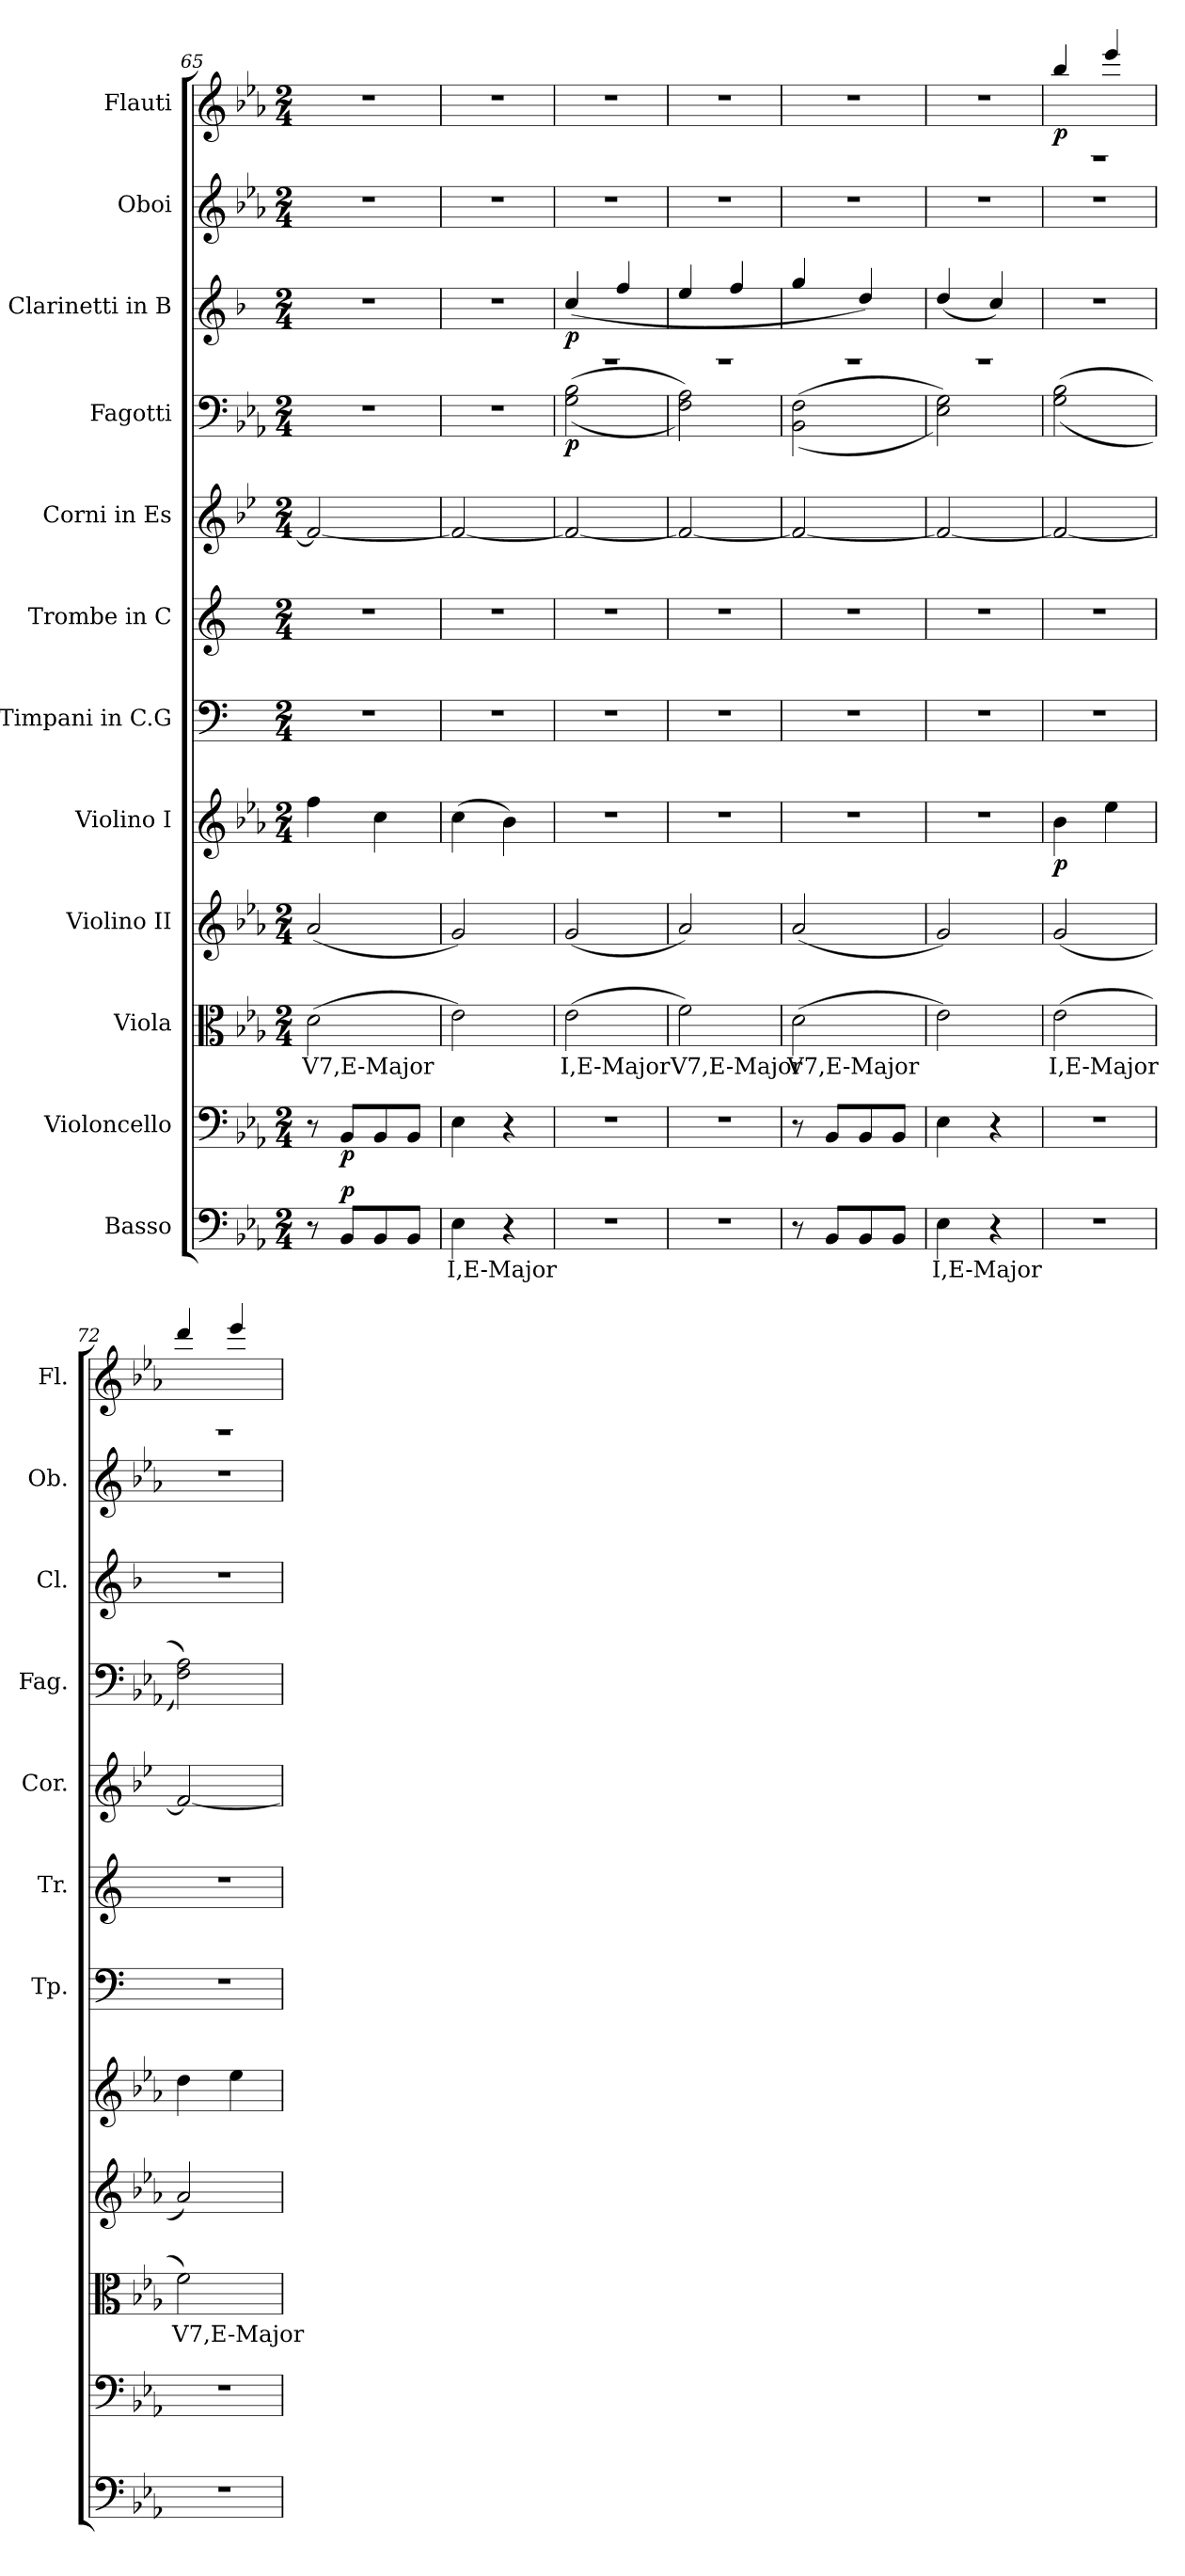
**kern	**text	**dynam	**kern	**dynam	**kern	**text	**kern	**kern	**dynam	**kern	**kern	**kern	**kern	**dynam	**kern	**dynam	**kern	**kern	**dynam
*part12	*part12	*part12	*part11	*part11	*part10	*part10	*part9	*part8	*part8	*part7	*part6	*part5	*part4	*part4	*part3	*part3	*part2	*part1	*part1
*staff12	*staff12	*staff12	*staff11	*staff11	*staff10	*staff10	*staff9	*staff8	*staff8	*staff7	*staff6	*staff5	*staff4	*staff4	*staff3	*staff3	*staff2	*staff1	*staff1
*I"Basso	*	*	*I"Violoncello	*	*I"Viola	*	*I"Violino II	*I"Violino I	*	*I"Timpani in C.G	*I"Trombe in C	*I"Corni in Es	*I"Fagotti	*	*I"Clarinetti in B	*	*I"Oboi	*I"Flauti	*
*	*	*	*	*	*	*	*	*	*	*I'Tp.	*I'Tr.	*I'Cor.	*I'Fag.	*	*I'Cl.	*	*I'Ob.	*I'Fl.	*
*clefF4	*	*	*clefF4	*	*clefC3	*	*clefG2	*clefG2	*	*clefF4	*clefG2	*clefG2	*clefF4	*	*clefG2	*	*clefG2	*clefG2	*
*ITrd7c12	*	*	*	*	*	*	*	*	*	*	*	*ITrd4c7	*	*	*ITrd1c2	*	*	*	*
*k[b-e-a-]	*	*	*k[b-e-a-]	*	*k[b-e-a-]	*	*k[b-e-a-]	*k[b-e-a-]	*	*k[]	*k[]	*k[b-e-a-]	*k[b-e-a-]	*	*k[b-e-a-]	*	*k[b-e-a-]	*k[b-e-a-]	*
*M2/4	*	*	*M2/4	*	*M2/4	*	*M2/4	*M2/4	*	*M2/4	*M2/4	*M2/4	*M2/4	*	*M2/4	*	*M2/4	*M2/4	*
=65	=65	=65	=65	=65	=65	=65	=65	=65	=65	=65	=65	=65	=65	=65	=65	=65	=65	=65	=65
8r	.	.	8r	.	(2d\	V7,E-Major	(2a-/	4ff\	.	2r	2r	2B-/_	2r	.	2r	.	2r	2r	.
!	!	!LO:DY:b	!	!LO:DY:b	!	!	!	!	!	!	!	!	!	!	!	!	!	!	!
8BBB-/L	.	p	8BB-/L	p	.	.	.	.	.	.	.	.	.	.	.	.	.	.	.
8BBB-/	.	.	8BB-/	.	.	.	.	4cc\	.	.	.	.	.	.	.	.	.	.	.
8BBB-/J	.	.	8BB-/J	.	.	.	.	.	.	.	.	.	.	.	.	.	.	.	.
!!LO:PB:g=z
=66	=66	=66	=66	=66	=66	=66	=66	=66	=66	=66	=66	=66	=66	=66	=66	=66	=66	=66	=66
4EE-\	I,E-Major	.	4E-\	.	2e-\)	.	2g/)	(4cc\	.	2r	2r	2B-/_	2r	.	2r	.	2r	2r	.
4r	.	.	4r	.	.	.	.	4b-\)	.	.	.	.	.	.	.	.	.	.	.
=67	=67	=67	=67	=67	=67	=67	=67	=67	=67	=67	=67	=67	=67	=67	=67	=67	=67	=67	=67
*	*	*	*	*	*	*	*	*	*	*	*	*	*	*	*^	*	*	*	*
!	!	!	!	!	!	!	!	!	!	!	!	!	!	!LO:DY:b	!	!	!LO:DY:b	!	!	!
2r	.	.	2r	.	(2e-\	I,E-Major	(2g/	2r	.	2r	2r	2B-/_	((2G\ 2B-\	p	2rF	(4b-/	p	2r	2r	.
.	.	.	.	.	.	.	.	.	.	.	.	.	.	.	.	4ee-/	.	.	.	.
=68	=68	=68	=68	=68	=68	=68	=68	=68	=68	=68	=68	=68	=68	=68	=68	=68	=68	=68	=68	=68
2r	.	.	2r	.	2f\)	V7,E-Major	2a-/)	2r	.	2r	2r	2B-/_	2F\ 2A-\))	.	2rF	4dd/	.	2r	2r	.
.	.	.	.	.	.	.	.	.	.	.	.	.	.	.	.	4ee-/	.	.	.	.
=69	=69	=69	=69	=69	=69	=69	=69	=69	=69	=69	=69	=69	=69	=69	=69	=69	=69	=69	=69	=69
8r	.	.	8r	.	(2d\	V7,E-Major	(2a-/	2r	.	2r	2r	2B-/_	((2BB-\ 2F\	.	2rF	4ff/	.	2r	2r	.
8BBB-/L	.	.	8BB-/L	.	.	.	.	.	.	.	.	.	.	.	.	.	.	.	.	.
8BBB-/	.	.	8BB-/	.	.	.	.	.	.	.	.	.	.	.	.	4cc/)	.	.	.	.
8BBB-/J	.	.	8BB-/J	.	.	.	.	.	.	.	.	.	.	.	.	.	.	.	.	.
=70	=70	=70	=70	=70	=70	=70	=70	=70	=70	=70	=70	=70	=70	=70	=70	=70	=70	=70	=70	=70
4EE-\	I,E-Major	.	4E-\	.	2e-\)	.	2g/)	2r	.	2r	2r	2B-/_	2E-\ 2G\))	.	2rF	(4cc/	.	2r	2r	.
4r	.	.	4r	.	.	.	.	.	.	.	.	.	.	.	.	4b-/)	.	.	.	.
=71	=71	=71	=71	=71	=71	=71	=71	=71	=71	=71	=71	=71	=71	=71	=71	=71	=71	=71	=71	=71
*	*	*	*	*	*	*	*	*	*	*	*	*	*	*	*	*	*	*	*^	*
!	!	!	!	!	!	!	!	!	!LO:DY:b	!	!	!	!	!	!	!	!	!	!	!	!LO:DY:b
*	*	*	*	*	*	*	*	*	*	*	*	*	*	*	*v	*v	*	*	*	*	*
2r	.	.	2r	.	(2e-\	I,E-Major	(2g/	4b-\	p	2r	2r	2B-/_	((2G\ 2B-\	.	2r	.	2r	2rF	4bb-/	p
.	.	.	.	.	.	.	.	4ee-\	.	.	.	.	.	.	.	.	.	.	4eee-/	.
=72	=72	=72	=72	=72	=72	=72	=72	=72	=72	=72	=72	=72	=72	=72	=72	=72	=72	=72	=72	=72
2r	.	.	2r	.	2f\)	V7,E-Major	2a-/)	4dd\	.	2r	2r	2B-/_	2F\ 2A-\))	.	2r	.	2r	2rF	4ddd/	.
.	.	.	.	.	.	.	.	4ee-\	.	.	.	.	.	.	.	.	.	.	4eee-/	.
*	*	*	*	*	*	*	*	*	*	*	*	*	*	*	*	*	*	*v	*v	*
=	=	=	=	=	=	=	=	=	=	=	=	=	=	=	=	=	=	=	=
*-	*-	*-	*-	*-	*-	*-	*-	*-	*-	*-	*-	*-	*-	*-	*-	*-	*-	*-	*-
